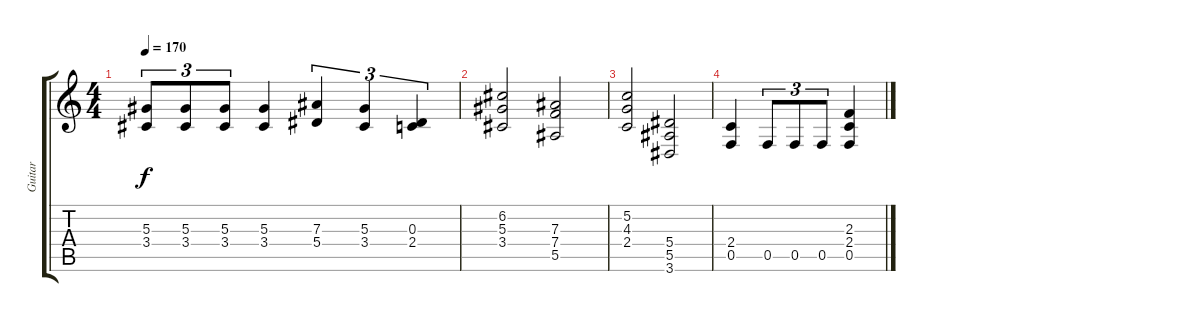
\track ("Guitar" "Guitar") {instrument distortionguitar}
\staff {score tabs}
\tuning (C4 G3 Eb3 Bb2 F2 C2) {hide}
\ts (4 4)
\tempo 170
\clef g2
\ks c
(5.3 3.4).8{tu (3 2) dy f} (5.3 3.4).8{tu (3 2)} (5.3 3.4).8{tu (3 2)} (5.3 3.4).4 (7.3 5.4).4{tu (3 2)} (5.3 3.4).4{tu (3 2)} (0.3 2.4).4{tu (3 2)} |
(6.2 5.3 3.4).2 (7.3 7.4 5.5).2 |
(5.2 4.3 2.4).2 (5.4 5.5 3.6).2 |
(2.4 0.5).4 0.5.8{tu (3 2)} 0.5.8{tu (3 2)} 0.5.8{tu (3 2)} (2.3 2.4 0.5).4
